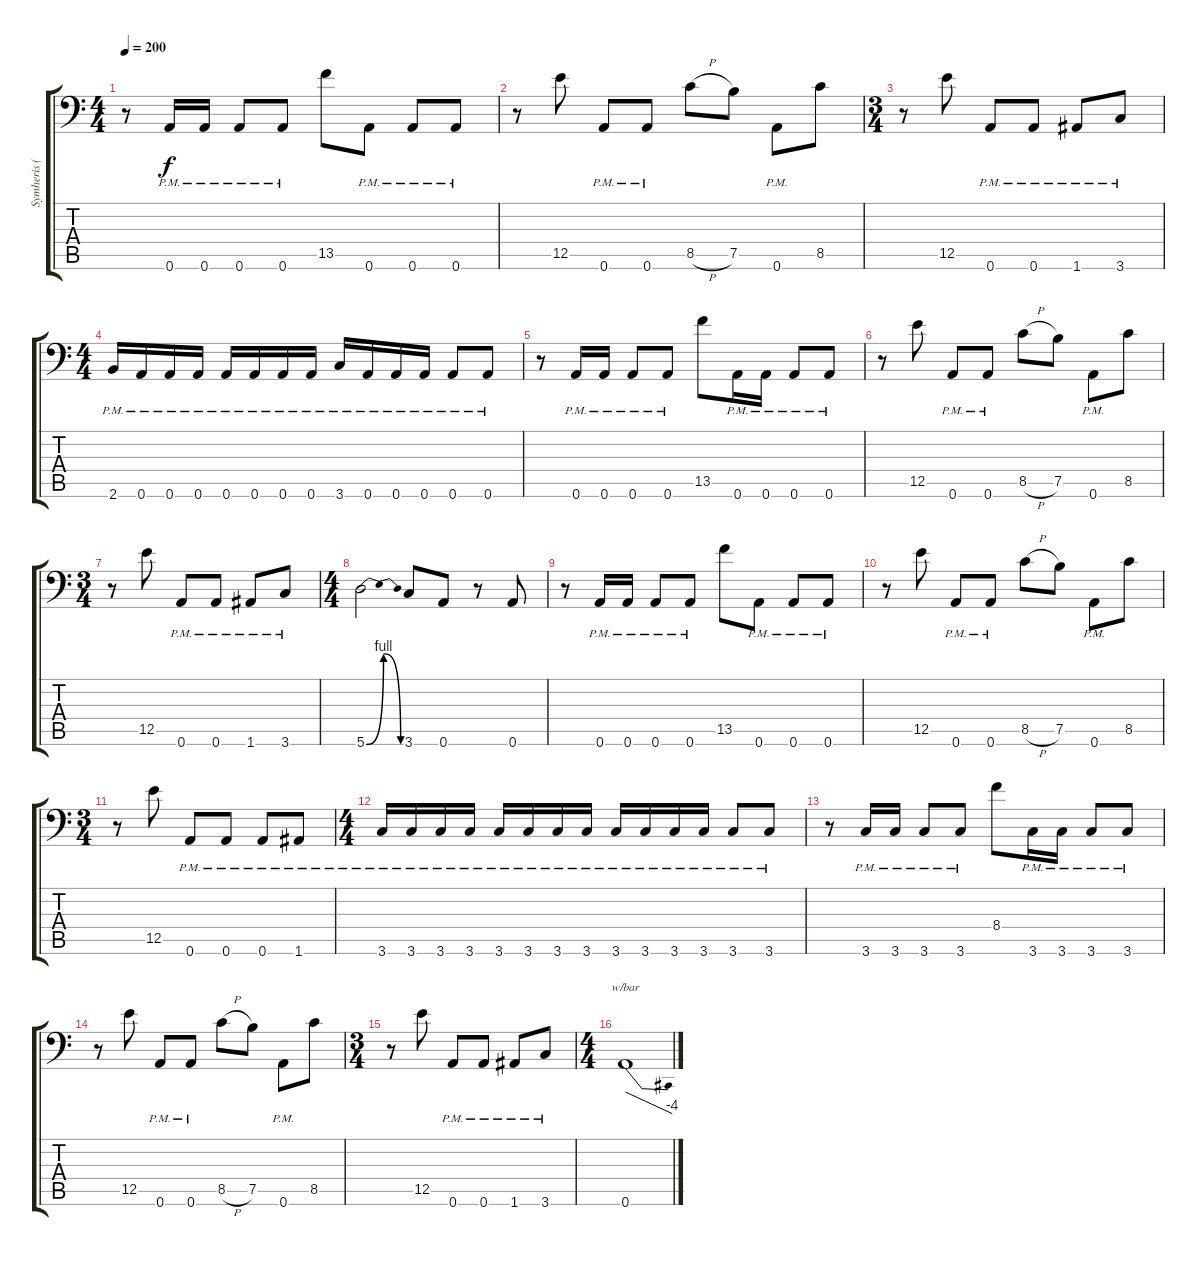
\track ("Symheris (Lead)" "Symheris (") {instrument distortionguitar}
\staff {score tabs}
\tuning (B3 Gb3 D3 A2 E2 A1) {hide}
\ts (4 4)
\tempo 200
\clef f4
\ks c
r.8{dy f} 0.6{pm}.16 0.6{pm}.16 0.6{pm}.8 0.6{pm}.8 13.5.8 0.6{pm}.8 0.6{pm}.8 0.6{pm}.8 |
r.8 12.5.8 0.6{pm}.8 0.6{pm}.8 8.5{h}.8 7.5.8 0.6{pm}.8 8.5.8 |
\ts (3 4)
r.8 12.5.8 0.6{pm}.8 0.6{pm}.8 1.6{pm}.8 3.6{pm}.8 |
\ts (4 4)
2.6{pm}.16 0.6{pm}.16 0.6{pm}.16 0.6{pm}.16 0.6{pm}.16 0.6{pm}.16 0.6{pm}.16 0.6{pm}.16 3.6{pm}.16 0.6{pm}.16 0.6{pm}.16 0.6{pm}.16 0.6{pm}.8 0.6{pm}.8 |
r.8 0.6{pm}.16 0.6{pm}.16 0.6{pm}.8 0.6{pm}.8 13.5.8 0.6{pm}.16 0.6{pm}.16 0.6{pm}.8 0.6{pm}.8 |
r.8 12.5.8 0.6{pm}.8 0.6{pm}.8 8.5{h}.8 7.5.8 0.6{pm}.8 8.5.8 |
\ts (3 4)
r.8 12.5.8 0.6{pm}.8 0.6{pm}.8 1.6{pm}.8 3.6{pm}.8 |
\ts (4 4)
5.6{be (bendrelease 0 0 15 4 30 4 60 0)}.2 3.6.8 0.6.8 r.8 0.6.8 |
r.8 0.6{pm}.16 0.6{pm}.16 0.6{pm}.8 0.6{pm}.8 13.5.8 0.6{pm}.8 0.6{pm}.8 0.6{pm}.8 |
r.8 12.5.8 0.6{pm}.8 0.6{pm}.8 8.5{h}.8 7.5.8 0.6{pm}.8 8.5.8 |
\ts (3 4)
r.8 12.5.8 0.6{pm}.8 0.6{pm}.8 0.6{pm}.8 1.6{pm}.8 |
\ts (4 4)
3.6{pm}.16 3.6{pm}.16 3.6{pm}.16 3.6{pm}.16 3.6{pm}.16 3.6{pm}.16 3.6{pm}.16 3.6{pm}.16 3.6{pm}.16 3.6{pm}.16 3.6{pm}.16 3.6{pm}.16 3.6{pm}.8 3.6{pm}.8 |
r.8 3.6{pm}.16 3.6{pm}.16 3.6{pm}.8 3.6{pm}.8 8.4.8 3.6{pm}.16 3.6{pm}.16 3.6{pm}.8 3.6{pm}.8 |
r.8 12.5.8 0.6{pm}.8 0.6{pm}.8 8.5{h}.8 7.5.8 0.6{pm}.8 8.5.8 |
\ts (3 4)
r.8 12.5.8 0.6{pm}.8 0.6{pm}.8 1.6{pm}.8 3.6{pm}.8 |
\ts (4 4)
0.6.1{tbe (dive default 0 0 60 -16)}
